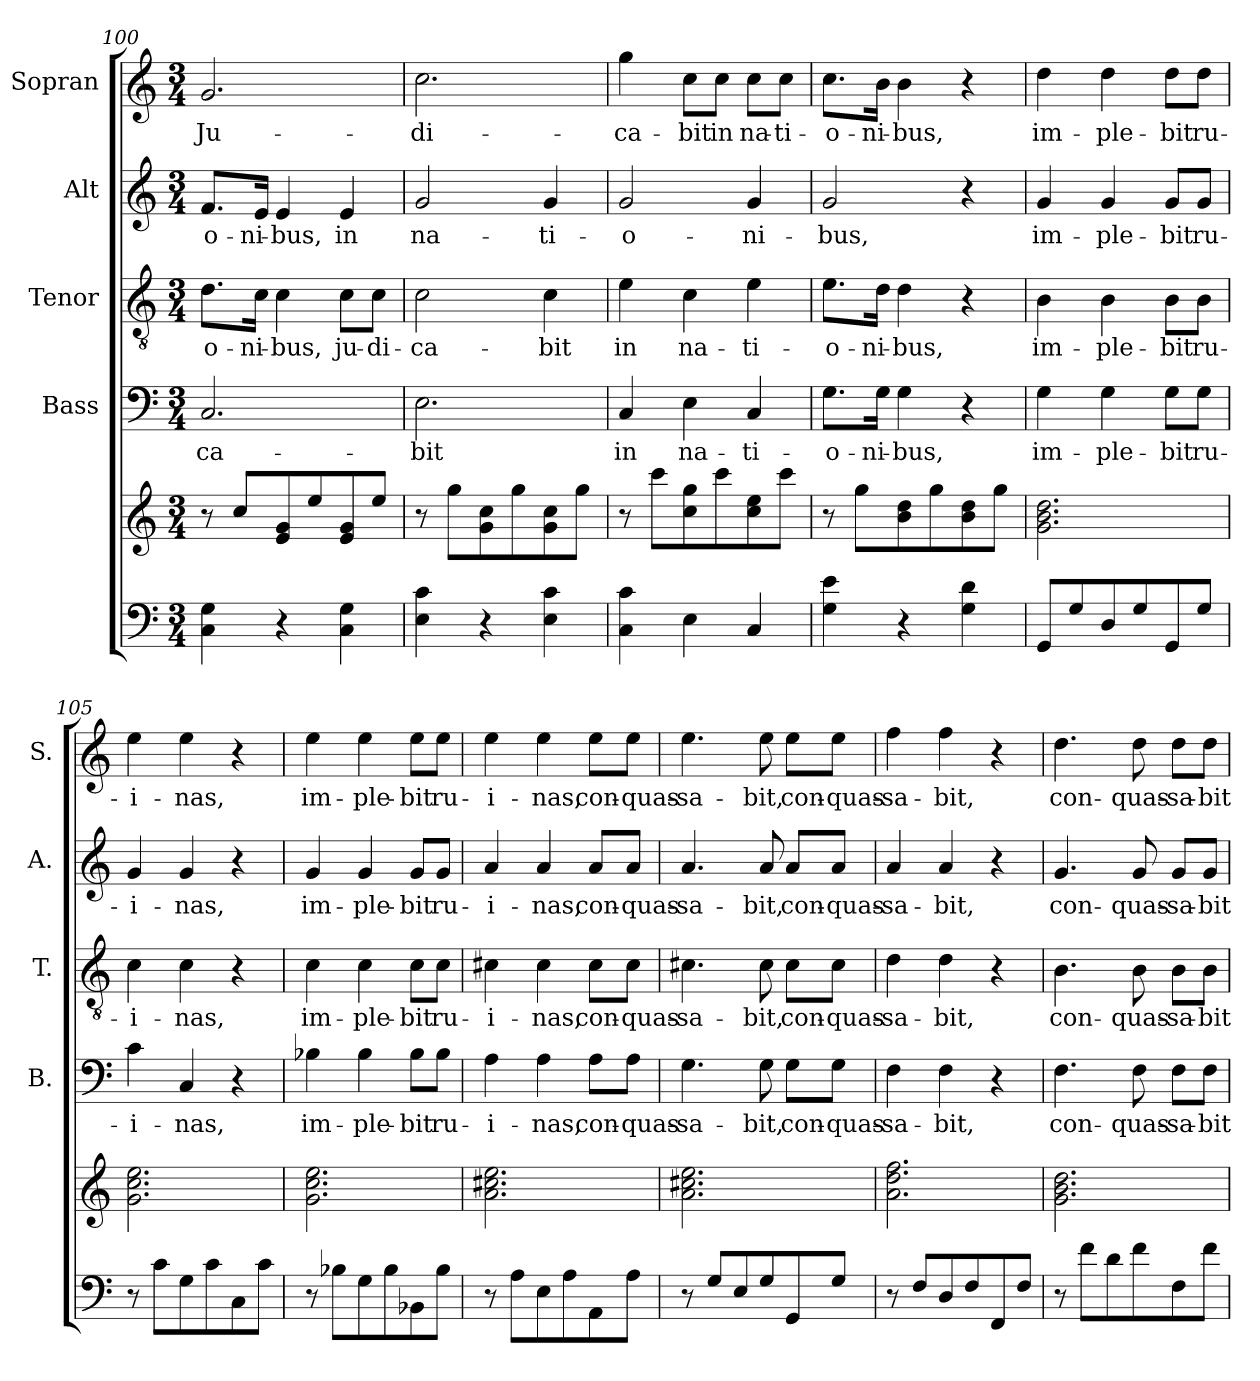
**kern	**kern	**kern	**text	**kern	**text	**kern	**text	**kern	**text
*part5	*part5	*part4	*part4	*part3	*part3	*part2	*part2	*part1	*part1
*staff6	*staff5	*staff4	*staff4	*staff3	*staff3	*staff2	*staff2	*staff1	*staff1
*	*	*I"Bass	*	*I"Tenor	*	*I"Alt	*	*I"Sopran	*
*	*	*I'B.	*	*I'T.	*	*I'A.	*	*I'S.	*
*clefF4	*clefG2	*clefF4	*	*clefGv2	*	*clefG2	*	*clefG2	*
*k[]	*k[]	*k[]	*	*k[]	*	*k[]	*	*k[]	*
*C:	*C:	*C:	*	*C:	*	*C:	*	*C:	*
*M3/4	*M3/4	*M3/4	*	*M3/4	*	*M3/4	*	*M3/4	*
=100	=100	=100	=100	=100	=100	=100	=100	=100	=100
!	!	!	!LO:LY:b	!	!LO:LY:b	!	!LO:LY:b	!	!LO:LY:b
4C\ 4G\	8r	2.C/	-ca-	8.d\L	-o-	8.f/L	-o-	2.g/	Ju-
.	8cc/L	.	.	.	.	.	.	.	.
!	!	!	!	!	!LO:LY:b	!	!LO:LY:b	!	!
.	.	.	.	16c\Jk	-ni-	16e/Jk	-ni-	.	.
!	!	!	!	!	!LO:LY:b	!	!LO:LY:b	!	!
4r	8e/ 8g/	.	.	4c\	-bus,	4e/	-bus,	.	.
.	8ee/	.	.	.	.	.	.	.	.
!	!	!	!	!	!LO:LY:b	!	!LO:LY:b	!	!
4C\ 4G\	8e/ 8g/	.	.	8c\L	ju-	4e/	in	.	.
!	!	!	!	!	!LO:LY:b	!	!	!	!
.	8ee/J	.	.	8c\J	-di-	.	.	.	.
=101	=101	=101	=101	=101	=101	=101	=101	=101	=101
!	!	!	!LO:LY:b	!	!LO:LY:b	!	!LO:LY:b	!	!LO:LY:b
4E\ 4c\	8r	2.E\	-bit	2c\	-ca-	2g/	na-	2.cc\	-di-
.	8gg\L	.	.	.	.	.	.	.	.
4r	8g\ 8cc\	.	.	.	.	.	.	.	.
.	8gg\	.	.	.	.	.	.	.	.
!	!	!	!	!	!LO:LY:b	!	!LO:LY:b	!	!
4E\ 4c\	8g\ 8cc\	.	.	4c\	-bit	4g/	-ti-	.	.
.	8gg\J	.	.	.	.	.	.	.	.
=102	=102	=102	=102	=102	=102	=102	=102	=102	=102
!	!	!	!LO:LY:b	!	!LO:LY:b	!	!LO:LY:b	!	!LO:LY:b
4C\ 4c\	8r	4C/	in	4e\	in	2g/	-o-	4gg\	-ca-
.	8ccc\L	.	.	.	.	.	.	.	.
!	!	!	!LO:LY:b	!	!LO:LY:b	!	!	!	!LO:LY:b
4E\	8cc\ 8gg\	4E\	na-	4c\	na-	.	.	8cc\L	-bit
!	!	!	!	!	!	!	!	!	!LO:LY:b
.	8ccc\	.	.	.	.	.	.	8cc\J	in
!	!	!	!LO:LY:b	!	!LO:LY:b	!	!LO:LY:b	!	!LO:LY:b
4C/	8cc\ 8ee\	4C/	-ti-	4e\	-ti-	4g/	-ni-	8cc\L	na-
!	!	!	!	!	!	!	!	!	!LO:LY:b
.	8ccc\J	.	.	.	.	.	.	8cc\J	-ti-
=103	=103	=103	=103	=103	=103	=103	=103	=103	=103
!	!	!	!LO:LY:b	!	!LO:LY:b	!	!LO:LY:b	!	!LO:LY:b
4G\ 4e\	8r	8.G\L	-o-	8.e\L	-o-	2g/	-bus,	8.cc\L	-o-
.	8gg\L	.	.	.	.	.	.	.	.
!	!	!	!LO:LY:b	!	!LO:LY:b	!	!	!	!LO:LY:b
.	.	16G\Jk	-ni-	16d\Jk	-ni-	.	.	16b\Jk	-ni-
!	!	!	!LO:LY:b	!	!LO:LY:b	!	!	!	!LO:LY:b
4r	8b\ 8dd\	4G\	-bus,	4d\	-bus,	.	.	4b\	-bus,
.	8gg\	.	.	.	.	.	.	.	.
4G\ 4d\	8b\ 8dd\	4r	.	4r	.	4r	.	4r	.
.	8gg\J	.	.	.	.	.	.	.	.
=104	=104	=104	=104	=104	=104	=104	=104	=104	=104
!	!	!	!LO:LY:b	!	!LO:LY:b	!	!LO:LY:b	!	!LO:LY:b
8GG/L	2.g\ 2.b\ 2.dd\	4G\	im-	4B\	im-	4g/	im-	4dd\	im-
8G/	.	.	.	.	.	.	.	.	.
!	!	!	!LO:LY:b	!	!LO:LY:b	!	!LO:LY:b	!	!LO:LY:b
8D/	.	4G\	-ple-	4B\	-ple-	4g/	-ple-	4dd\	-ple-
8G/	.	.	.	.	.	.	.	.	.
!	!	!	!LO:LY:b	!	!LO:LY:b	!	!LO:LY:b	!	!LO:LY:b
8GG/	.	8G\L	-bit	8B\L	-bit	8g/L	-bit	8dd\L	-bit
!	!	!	!LO:LY:b	!	!LO:LY:b	!	!LO:LY:b	!	!LO:LY:b
8G/J	.	8G\J	ru-	8B\J	ru-	8g/J	ru-	8dd\J	ru-
=105	=105	=105	=105	=105	=105	=105	=105	=105	=105
!	!	!	!LO:LY:b	!	!LO:LY:b	!	!LO:LY:b	!	!LO:LY:b
8r	2.g\ 2.cc\ 2.ee\	4c\	-i-	4c\	-i-	4g/	-i-	4ee\	-i-
8c\L	.	.	.	.	.	.	.	.	.
!	!	!	!LO:LY:b	!	!LO:LY:b	!	!LO:LY:b	!	!LO:LY:b
8G\	.	4C/	-nas,	4c\	-nas,	4g/	-nas,	4ee\	-nas,
8c\	.	.	.	.	.	.	.	.	.
8C\	.	4r	.	4r	.	4r	.	4r	.
8c\J	.	.	.	.	.	.	.	.	.
!!LO:LB:g=z
=106	=106	=106	=106	=106	=106	=106	=106	=106	=106
!	!	!	!LO:LY:b	!	!LO:LY:b	!	!LO:LY:b	!	!LO:LY:b
8r	2.g\ 2.cc\ 2.ee\	4B-X\	im-	4c\	im-	4g/	im-	4ee\	im-
8B-X\L	.	.	.	.	.	.	.	.	.
!	!	!	!LO:LY:b	!	!LO:LY:b	!	!LO:LY:b	!	!LO:LY:b
8G\	.	4B-\	-ple-	4c\	-ple-	4g/	-ple-	4ee\	-ple-
8B-\	.	.	.	.	.	.	.	.	.
!	!	!	!LO:LY:b	!	!LO:LY:b	!	!LO:LY:b	!	!LO:LY:b
8BB-X\	.	8B-\L	-bit	8c\L	-bit	8g/L	-bit	8ee\L	-bit
!	!	!	!LO:LY:b	!	!LO:LY:b	!	!LO:LY:b	!	!LO:LY:b
8B-\J	.	8B-\J	ru-	8c\J	ru-	8g/J	ru-	8ee\J	ru-
=107	=107	=107	=107	=107	=107	=107	=107	=107	=107
!	!	!	!LO:LY:b	!	!LO:LY:b	!	!LO:LY:b	!	!LO:LY:b
8r	2.a\ 2.cc#X\ 2.ee\	4A\	-i-	4c#X\	-i-	4a/	-i-	4ee\	-i-
8A\L	.	.	.	.	.	.	.	.	.
!	!	!	!LO:LY:b	!	!LO:LY:b	!	!LO:LY:b	!	!LO:LY:b
8E\	.	4A\	-nas,	4c#\	-nas,	4a/	-nas,	4ee\	-nas,
8A\	.	.	.	.	.	.	.	.	.
!	!	!	!LO:LY:b	!	!LO:LY:b	!	!LO:LY:b	!	!LO:LY:b
8AA\	.	8A\L	con-	8c#\L	con-	8a/L	con-	8ee\L	con-
!	!	!	!LO:LY:b	!	!LO:LY:b	!	!LO:LY:b	!	!LO:LY:b
8A\J	.	8A\J	-quas-	8c#\J	-quas-	8a/J	-quas-	8ee\J	-quas-
=108	=108	=108	=108	=108	=108	=108	=108	=108	=108
!	!	!	!LO:LY:b	!	!LO:LY:b	!	!LO:LY:b	!	!LO:LY:b
8r	2.a\ 2.cc#X\ 2.ee\	4.G\	-sa-	4.c#X\	-sa-	4.a/	-sa-	4.ee\	-sa-
8G/L	.	.	.	.	.	.	.	.	.
8E/	.	.	.	.	.	.	.	.	.
!	!	!	!LO:LY:b	!	!LO:LY:b	!	!LO:LY:b	!	!LO:LY:b
8G/	.	8G\	-bit,	8c#\	-bit,	8a/	-bit,	8ee\	-bit,
!	!	!	!LO:LY:b	!	!LO:LY:b	!	!LO:LY:b	!	!LO:LY:b
8GG/	.	8G\L	con-	8c#\L	con-	8a/L	con-	8ee\L	con-
!	!	!	!LO:LY:b	!	!LO:LY:b	!	!LO:LY:b	!	!LO:LY:b
8G/J	.	8G\J	-quas-	8c#\J	-quas-	8a/J	-quas-	8ee\J	-quas-
=109	=109	=109	=109	=109	=109	=109	=109	=109	=109
!	!	!	!LO:LY:b	!	!LO:LY:b	!	!LO:LY:b	!	!LO:LY:b
8r	2.a\ 2.dd\ 2.ff\	4F\	-sa-	4d\	-sa-	4a/	-sa-	4ff\	-sa-
8F/L	.	.	.	.	.	.	.	.	.
!	!	!	!LO:LY:b	!	!LO:LY:b	!	!LO:LY:b	!	!LO:LY:b
8D/	.	4F\	-bit,	4d\	-bit,	4a/	-bit,	4ff\	-bit,
8F/	.	.	.	.	.	.	.	.	.
8FF/	.	4r	.	4r	.	4r	.	4r	.
8F/J	.	.	.	.	.	.	.	.	.
=110	=110	=110	=110	=110	=110	=110	=110	=110	=110
!	!	!	!LO:LY:b	!	!LO:LY:b	!	!LO:LY:b	!	!LO:LY:b
8r	2.g\ 2.b\ 2.dd\	4.F\	con-	4.B\	con-	4.g/	con-	4.dd\	con-
8f\L	.	.	.	.	.	.	.	.	.
8d\	.	.	.	.	.	.	.	.	.
!	!	!	!LO:LY:b	!	!LO:LY:b	!	!LO:LY:b	!	!LO:LY:b
8f\	.	8F\	-quas-	8B\	-quas-	8g/	-quas-	8dd\	-quas-
!	!	!	!LO:LY:b	!	!LO:LY:b	!	!LO:LY:b	!	!LO:LY:b
8F\	.	8F\L	-sa-	8B\L	-sa-	8g/L	-sa-	8dd\L	-sa-
!	!	!	!LO:LY:b	!	!LO:LY:b	!	!LO:LY:b	!	!LO:LY:b
8f\J	.	8F\J	-bit	8B\J	-bit	8g/J	-bit	8dd\J	-bit
=	=	=	=	=	=	=	=	=	=
*-	*-	*-	*-	*-	*-	*-	*-	*-	*-
